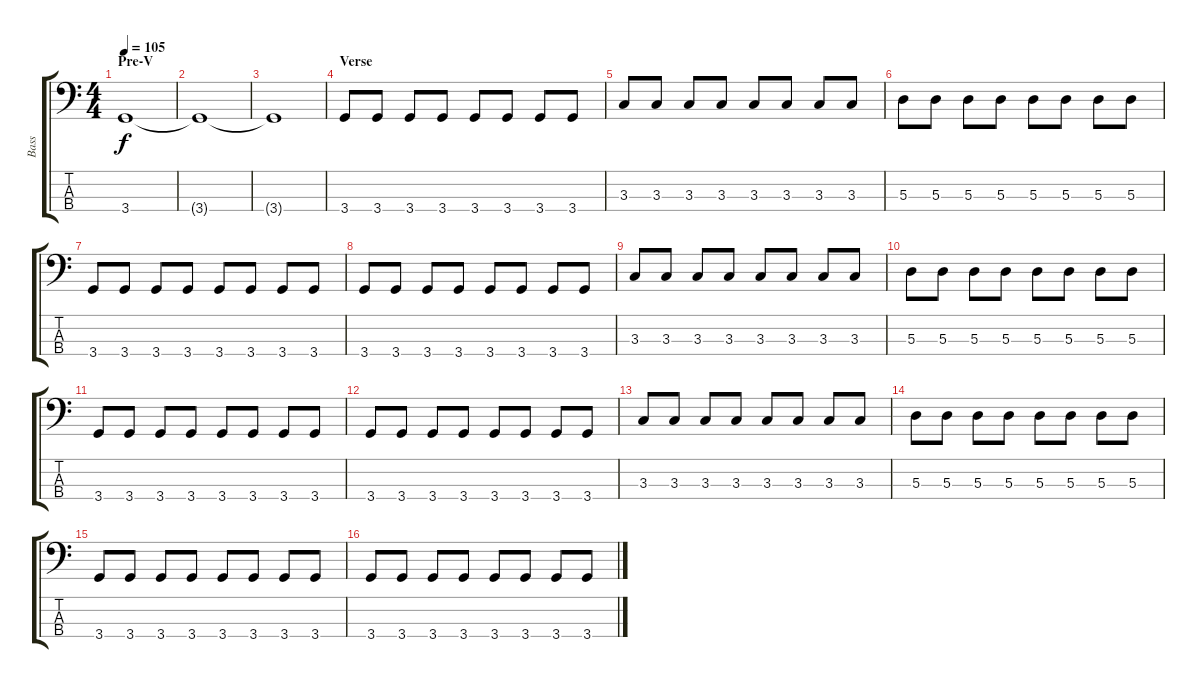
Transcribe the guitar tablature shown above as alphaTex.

\track ("Bass" "Bass") {instrument electricbasspick}
\staff {score tabs}
\tuning (G2 D2 A1 E1) {hide}
\ts (4 4)
\section ("" "Pre-V")
\tempo 105
\clef f4
\ks c
3.4.1{dy f instrument electricbasspick} |
3.4{t}.1{volume 7} |
3.4{t}.1 |
\section ("" "Verse")
3.4.8{volume 16} 3.4.8 3.4.8 3.4.8 3.4.8 3.4.8 3.4.8 3.4.8 |
3.3.8 3.3.8 3.3.8 3.3.8 3.3.8 3.3.8 3.3.8 3.3.8 |
5.3.8 5.3.8 5.3.8 5.3.8 5.3.8 5.3.8 5.3.8 5.3.8 |
3.4.8 3.4.8 3.4.8 3.4.8 3.4.8 3.4.8 3.4.8 3.4.8 |
3.4.8{volume 16} 3.4.8 3.4.8 3.4.8 3.4.8 3.4.8 3.4.8 3.4.8 |
3.3.8 3.3.8 3.3.8 3.3.8 3.3.8 3.3.8 3.3.8 3.3.8 |
5.3.8 5.3.8 5.3.8 5.3.8 5.3.8 5.3.8 5.3.8 5.3.8 |
3.4.8 3.4.8 3.4.8 3.4.8 3.4.8 3.4.8 3.4.8 3.4.8 |
3.4.8{volume 16} 3.4.8 3.4.8 3.4.8 3.4.8 3.4.8 3.4.8 3.4.8 |
3.3.8 3.3.8 3.3.8 3.3.8 3.3.8 3.3.8 3.3.8 3.3.8 |
5.3.8 5.3.8 5.3.8 5.3.8 5.3.8 5.3.8 5.3.8 5.3.8 |
3.4.8 3.4.8 3.4.8 3.4.8 3.4.8 3.4.8 3.4.8 3.4.8 |
3.4.8{volume 16} 3.4.8 3.4.8 3.4.8 3.4.8 3.4.8 3.4.8 3.4.8
